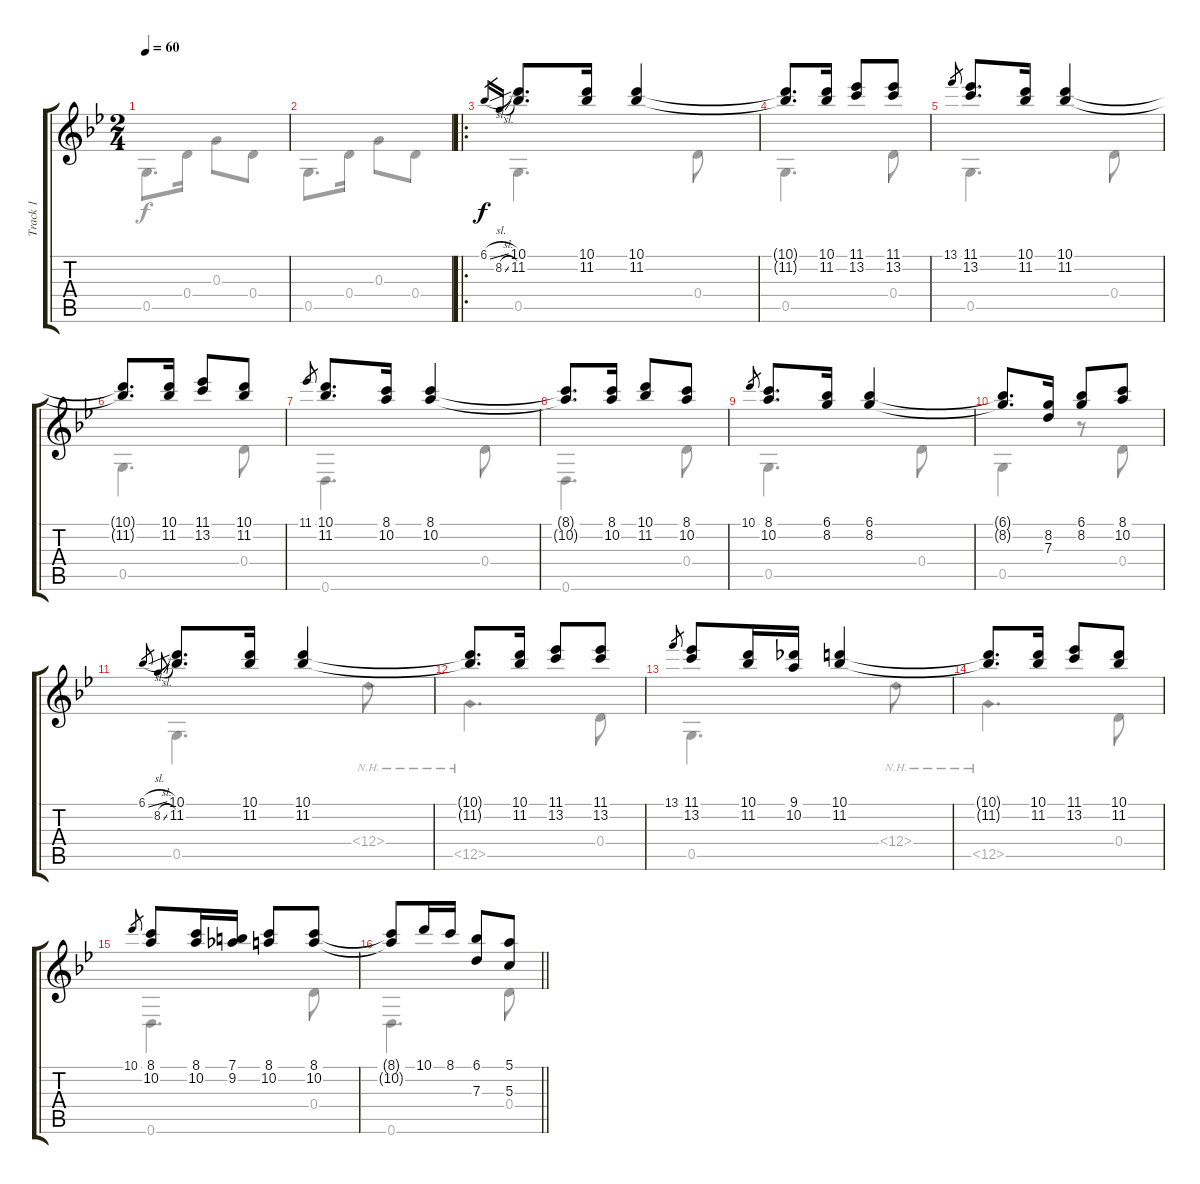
\track ("Track 1" "Track 1") {instrument acousticguitarsteel}
\staff {score tabs}
\tuning (E4 B3 G3 D3 G2 D2) {hide}
\voice
\ts (2 4)
\tempo 60
\clef g2
\ks gminor
|
|
\ro
6.1{sl}.16{gr} 8.2{sl}.16{gr} (10.1 11.2).8{d} (10.1 11.2).16 (10.1 11.2).4 |
(10.1{t} 11.2{t}).8{d} (10.1 11.2).16 (11.1 13.2).8 (11.1 13.2).8 |
13.1.8{gr} (11.1 13.2).8{d} (10.1 11.2).16 (10.1 11.2).4 |
(10.1{t} 11.2{t}).8{d} (10.1 11.2).16 (11.1 13.2).8 (10.1 11.2).8 |
11.1.8{gr} (10.1 11.2).8{d} (8.1 10.2).16 (8.1 10.2).4 |
(8.1{t} 10.2{t}).8{d} (8.1 10.2).16 (10.1 11.2).8 (8.1 10.2).8 |
10.1.8{gr} (8.1 10.2).8{d} (6.1 8.2).16 (6.1 8.2).4 |
(6.1{t} 8.2{t}).8{d} (8.2 7.3).16 (6.1 8.2).8 (8.1 10.2).8 |
6.1{sl}.16{gr} 8.2{sl}.16{gr onbeat} (10.1 11.2).8{d} (10.1 11.2).16 (10.1 11.2).4 |
(10.1{t} 11.2{t}).8{d} (10.1 11.2).16 (11.1 13.2).8 (11.1 13.2).8 |
13.1.8{gr} (11.1 13.2).8 (10.1 11.2).16 (9.1 10.2).16 (10.1 11.2).4 |
(10.1{t} 11.2{t}).8{d} (10.1 11.2).16 (11.1 13.2).8 (10.1 11.2).8 |
10.1.8{gr} (8.1 10.2).8 (8.1 10.2).16 (7.1 9.2).16 (8.1 10.2).8 (8.1 10.2).8 |
\barLineRight lightlight
(8.1{t} 10.2{t}).8 10.1.16 8.1.16 (6.1 7.3).8 (5.1 5.3).8
\voice
\clef g2
\ottava regular
\simile none
\ks gminor
0.5.8{d dy f} 0.4.16 0.3.8 0.4.8 |
0.5.8{d} 0.4.16 0.3.8 0.4.8 |
0.5.4{d} 0.4.8 |
0.5.4{d} 0.4.8 |
0.5.4{d} 0.4.8 |
0.5.4{d} 0.4.8 |
0.6.4{d} 0.4.8 |
0.6.4{d} 0.4.8 |
0.5.4{d} 0.4.8 |
0.5.4 r.8 0.4.8 |
0.5.4{d} 12.4{nh}.8 |
12.5{nh}.4{d} 0.4.8 |
0.5.4{d} 12.4{nh}.8 |
12.5{nh}.4{d} 0.4.8 |
0.6.4{d} 0.4.8 |
\barLineRight lightlight
0.6.4{d} 0.4.8
